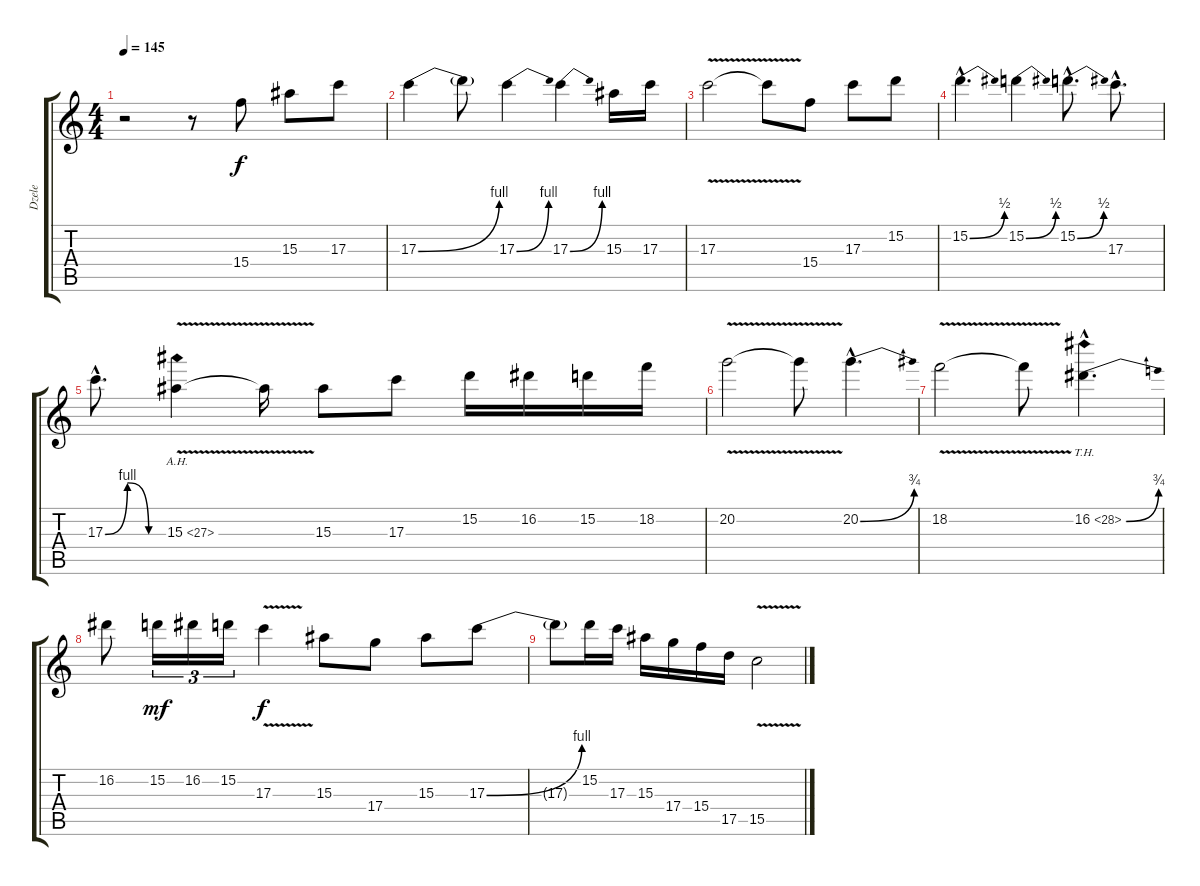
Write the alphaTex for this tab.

\track ("Dzele" "Dzele") {instrument overdrivenguitar}
\staff {score tabs}
\tuning (E4 B3 G3 D3 A2 E2) {hide}
\ts (4 4)
\tempo 145
\clef g2
\ks c
r.2{dy f instrument overdrivenguitar} r.8 15.4.8 15.3.8 17.3.8 |
17.3{be (bend 0 0 60 4)}.4 17.3{t}.8 17.3{be (bend 0 0 60 4)}.4 17.3{be (bend 0 0 60 4)}.4 15.3.16 17.3.16 |
17.3{v}.2 17.3{t}.8 15.4.8 17.3.8 15.2.8 |
15.2{be (bend 0 0 60 2) hac}.4{d} 15.2{be (bend 0 0 60 2)}.4 15.2{be (bend 0 0 60 2) hac}.8{d} 17.3{hac}.8{d} |
17.3{be (custom 0 0 23 4 45 0 60 0) hac}.8{d} 15.3{ah 12 v}.4 15.3{t}.16 15.3.8 17.3.8 15.2.16 16.2.16 15.2.16 18.2.16 |
20.2{v}.2 20.2{t}.8 20.2{be (bend 0 0 60 3) hac}.4{d} |
18.2{v}.2 18.2{t}.8 16.2{be (bend 0 0 60 3) th 12 hac}.4{d} |
16.2.8 15.2.16{tu (3 2) dy mf} 16.2.16{tu (3 2)} 15.2.16{tu (3 2)} 17.3{v}.4{dy f} 15.3.8 17.4.8 15.3.8 17.3{be (bend 0 0 60 4)}.8 |
17.3{t}.8 15.2.16 17.3.16 15.3.16 17.4.16 15.4.16 17.5.16 15.5{v}.2
